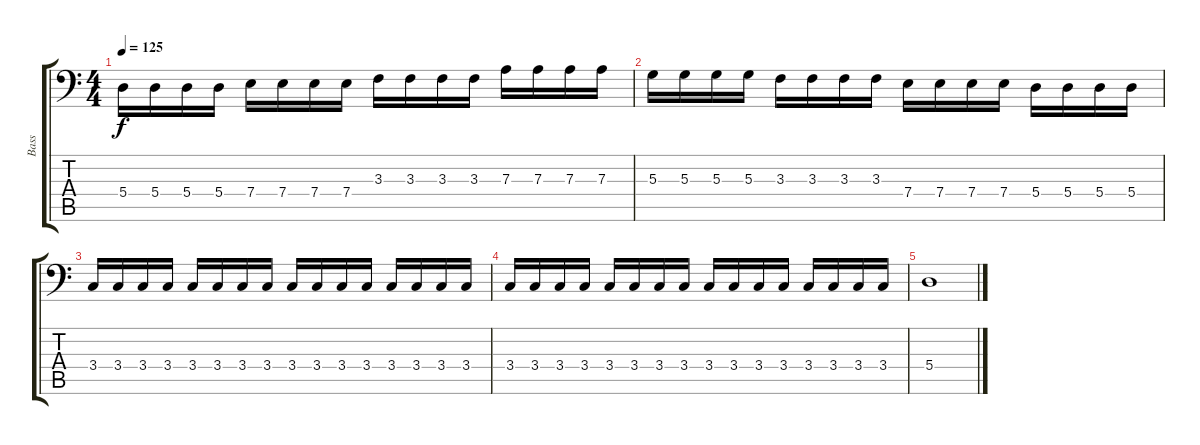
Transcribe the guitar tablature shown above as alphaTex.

\track ("Bass" "Bass") {instrument electricbasspick}
\staff {score tabs}
\tuning (C3 G2 D2 A1 E1 B0) {hide}
\ts (4 4)
\tempo 125
\clef f4
\ks c
5.4.16{dy f} 5.4.16 5.4.16 5.4.16 7.4.16 7.4.16 7.4.16 7.4.16 3.3.16 3.3.16 3.3.16 3.3.16 7.3.16 7.3.16 7.3.16 7.3.16 |
5.3.16 5.3.16 5.3.16 5.3.16 3.3.16 3.3.16 3.3.16 3.3.16 7.4.16 7.4.16 7.4.16 7.4.16 5.4.16 5.4.16 5.4.16 5.4.16 |
3.4.16 3.4.16 3.4.16 3.4.16 3.4.16 3.4.16 3.4.16 3.4.16 3.4.16 3.4.16 3.4.16 3.4.16 3.4.16 3.4.16 3.4.16 3.4.16 |
3.4.16 3.4.16 3.4.16 3.4.16 3.4.16 3.4.16 3.4.16 3.4.16 3.4.16 3.4.16 3.4.16 3.4.16 3.4.16 3.4.16 3.4.16 3.4.16 |
5.4.1
